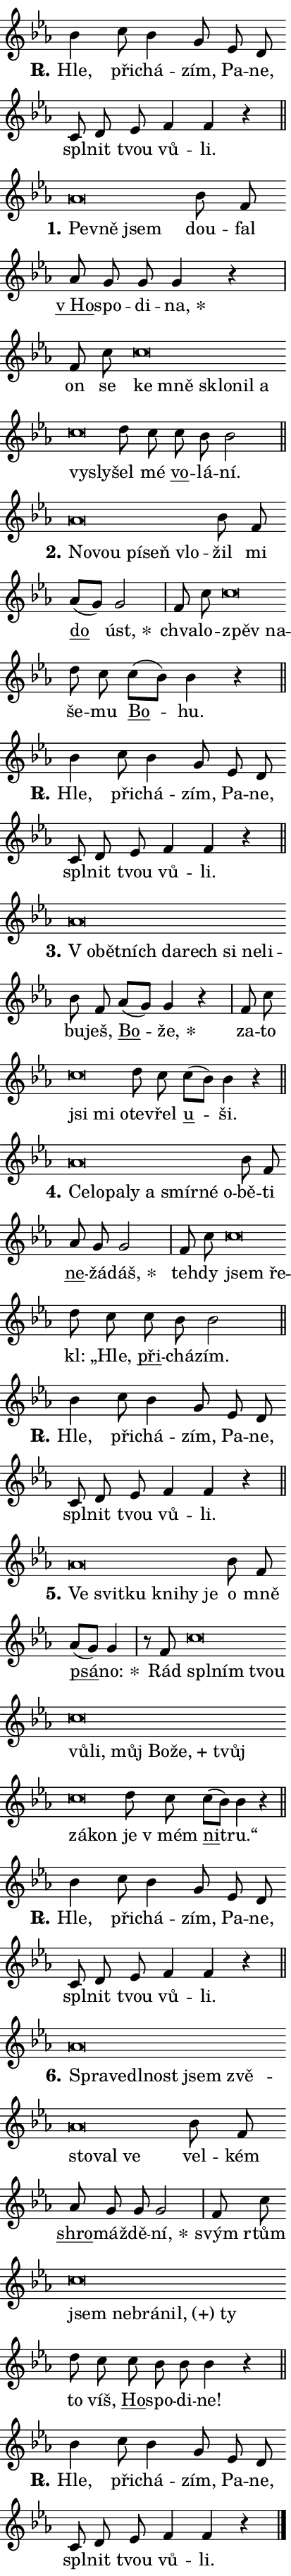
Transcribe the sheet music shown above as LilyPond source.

\version "2.24.0"
\header { tagline = "" }
\paper {
  indent = 0\cm
  top-margin = 0\cm
  right-margin = 0.13\cm % to fit lyric hyphens
  bottom-margin = 0\cm
  left-margin = 0\cm
  paper-width = 7\cm
  page-breaking = #ly:one-page-breaking
  system-system-spacing.basic-distance = #11
  score-system-spacing.basic-distance = #11
  ragged-last = ##f
}


%% Author: Thomas Morley
%% https://lists.gnu.org/archive/html/lilypond-user/2020-05/msg00002.html
#(define (line-position grob)
"Returns position of @var[grob} in current system:
   @code{'start}, if at first time-step
   @code{'end}, if at last time-step
   @code{'middle} otherwise
"
  (let* ((col (ly:item-get-column grob))
         (ln (ly:grob-object col 'left-neighbor))
         (rn (ly:grob-object col 'right-neighbor))
         (col-to-check-left (if (ly:grob? ln) ln col))
         (col-to-check-right (if (ly:grob? rn) rn col))
         (break-dir-left
           (and
             (ly:grob-property col-to-check-left 'non-musical #f)
             (ly:item-break-dir col-to-check-left)))
         (break-dir-right
           (and
             (ly:grob-property col-to-check-right 'non-musical #f)
             (ly:item-break-dir col-to-check-right))))
        (cond ((eqv? 1 break-dir-left) 'start)
              ((eqv? -1 break-dir-right) 'end)
              (else 'middle))))

#(define (tranparent-at-line-position vctor)
  (lambda (grob)
  "Relying on @code{line-position} select the relevant enry from @var{vctor}.
Used to determine transparency,"
    (case (line-position grob)
      ((end) (not (vector-ref vctor 0)))
      ((middle) (not (vector-ref vctor 1)))
      ((start) (not (vector-ref vctor 2))))))

noteHeadBreakVisibility =
#(define-music-function (break-visibility)(vector?)
"Makes @code{NoteHead}s transparent relying on @var{break-visibility}"
#{
  \override NoteHead.transparent =
    #(tranparent-at-line-position break-visibility)
#})

#(define delete-ledgers-for-transparent-note-heads
  (lambda (grob)
    "Reads whether a @code{NoteHead} is transparent.
If so this @code{NoteHead} is removed from @code{'note-heads} from
@var{grob}, which is supposed to be @code{LedgerLineSpanner}.
As a result ledgers are not printed for this @code{NoteHead}"
    (let* ((nhds-array (ly:grob-object grob 'note-heads))
           (nhds-list
             (if (ly:grob-array? nhds-array)
                 (ly:grob-array->list nhds-array)
                 '()))
           ;; Relies on the transparent-property being done before
           ;; Staff.LedgerLineSpanner.after-line-breaking is executed.
           ;; This is fragile ...
           (to-keep
             (remove
               (lambda (nhd)
                 (ly:grob-property nhd 'transparent #f))
               nhds-list)))
      ;; TODO find a better method to iterate over grob-arrays, similiar
      ;; to filter/remove etc for lists
      ;; For now rebuilt from scratch
      (set! (ly:grob-object grob 'note-heads)  '())
      (for-each
        (lambda (nhd)
          (ly:pointer-group-interface::add-grob grob 'note-heads nhd))
        to-keep))))

squashNotes = {
  \override NoteHead.X-extent = #'(-0.2 . 0.2)
  \override NoteHead.Y-extent = #'(-0.75 . 0)
  \override NoteHead.stencil =
    #(lambda (grob)
       (let ((pos (ly:grob-property grob 'staff-position)))
         (begin
           (if (< pos -7) (display "ERROR: Lower brevis then expected\n") (display ""))
           (if (<= pos -6) ly:text-interface::print ly:note-head::print))))
}
unSquashNotes = {
  \revert NoteHead.X-extent
  \revert NoteHead.Y-extent
  \revert NoteHead.stencil
}

hideNotes = \noteHeadBreakVisibility #begin-of-line-visible
unHideNotes = \noteHeadBreakVisibility #all-visible

% work-around for resetting accidentals
% https://lilypond.org/doc/v2.23/Documentation/notation/displaying-rhythms#unmetered-music
cadenzaMeasure = {
  \cadenzaOff
  \partial 1024 s1024
  \cadenzaOn
}

#(define-markup-command (accent layout props text) (markup?)
  "Underline accented syllable"
  (interpret-markup layout props
    #{\markup \override #'(offset . 4.3) \underline { #text }#}))

responsum = \markup \concat {
  "R" \hspace #-1.05 \path #0.1 #'((moveto 0 0.07) (lineto 0.9 0.8)) \hspace #0.05 "."
}

spaceSize = #0.6828661417322834 % exact space size for TeX Gyre Schola

\layout {
  \context {
    \Staff
    \remove "Time_signature_engraver"
    \override LedgerLineSpanner.after-line-breaking = #delete-ledgers-for-transparent-note-heads
  }
  \context {
    \Lyrics {
      \override LyricSpace.minimum-distance = \spaceSize
      \override LyricText.font-name = #"TeX Gyre Schola"
      \override LyricText.font-size = 1
      \override StanzaNumber.font-name = #"TeX Gyre Schola Bold"
      \override StanzaNumber.font-size = 1
    }
  }
  \context {
    \Score 
    \override NoteHead.text =
      #(lambda (grob) 
        (let ((pos (ly:grob-property grob 'staff-position)))
          #{\markup {
            \combine
              \halign #-0.55 \raise #(if (= pos -6) 0 0.5) \override #'(thickness . 2) \draw-line #'(3.2 . 0)
              \musicglyph "noteheads.sM1"
          }#}))
  }
}

% magnetic-lyrics.ily
%
%   written by
%     Jean Abou Samra <jean@abou-samra.fr>
%     Werner Lemberg <wl@gnu.org>
%
%   adapted by
%     Jiri Hon <jiri.hon@gmail.com>
%
% Version 2022-Apr-15

% https://www.mail-archive.com/lilypond-user@gnu.org/msg149350.html

#(define (Left_hyphen_pointer_engraver context)
   "Collect syllable-hyphen-syllable occurrences in lyrics and store
them in properties.  This engraver only looks to the left.  For
example, if the lyrics input is @code{foo -- bar}, it does the
following.

@itemize @bullet
@item
Set the @code{text} property of the @code{LyricHyphen} grob between
@q{foo} and @q{bar} to @code{foo}.

@item
Set the @code{left-hyphen} property of the @code{LyricText} grob with
text @q{foo} to the @code{LyricHyphen} grob between @q{foo} and
@q{bar}.
@end itemize

Use this auxiliary engraver in combination with the
@code{lyric-@/text::@/apply-@/magnetic-@/offset!} hook."
   (let ((hyphen #f)
         (text #f))
     (make-engraver
      (acknowledgers
       ((lyric-syllable-interface engraver grob source-engraver)
        (set! text grob)))
      (end-acknowledgers
       ((lyric-hyphen-interface engraver grob source-engraver)
        ;(when (not (grob::has-interface grob 'lyric-space-interface))
          (set! hyphen grob)));)
      ((stop-translation-timestep engraver)
       (when (and text hyphen)
         (ly:grob-set-object! text 'left-hyphen hyphen))
       (set! text #f)
       (set! hyphen #f)))))

#(define (lyric-text::apply-magnetic-offset! grob)
   "If the space between two syllables is less than the value in
property @code{LyricText@/.details@/.squash-threshold}, move the right
syllable to the left so that it gets concatenated with the left
syllable.

Use this function as a hook for
@code{LyricText@/.after-@/line-@/breaking} if the
@code{Left_@/hyphen_@/pointer_@/engraver} is active."
   (let ((hyphen (ly:grob-object grob 'left-hyphen #f)))
     (when hyphen
       (let ((left-text (ly:spanner-bound hyphen LEFT)))
         (when (grob::has-interface left-text 'lyric-syllable-interface)
           (let* ((common (ly:grob-common-refpoint grob left-text X))
                  (this-x-ext (ly:grob-extent grob common X))
                  (left-x-ext
                   (begin
                     ;; Trigger magnetism for left-text.
                     (ly:grob-property left-text 'after-line-breaking)
                     (ly:grob-extent left-text common X)))
                  ;; `delta` is the gap width between two syllables.
                  (delta (- (interval-start this-x-ext)
                            (interval-end left-x-ext)))
                  (details (ly:grob-property grob 'details))
                  (threshold (assoc-get 'squash-threshold details 0.2)))
             (when (< delta threshold)
               (let* (;; We have to manipulate the input text so that
                      ;; ligatures crossing syllable boundaries are not
                      ;; disabled.  For languages based on the Latin
                      ;; script this is essentially a beautification.
                      ;; However, for non-Western scripts it can be a
                      ;; necessity.
                      (lt (ly:grob-property left-text 'text))
                      (rt (ly:grob-property grob 'text))
                      (is-space (grob::has-interface hyphen 'lyric-space-interface))
                      (space (if is-space " " ""))
                      (extra-delta (if is-space spaceSize 0))
                      ;; Append new syllable.
                      (ltrt-space (if (and (string? lt) (string? rt))
                                (string-append lt space rt)
                                (make-concat-markup (list lt space rt))))
                      ;; Right-align `ltrt` to the right side.
                      (ltrt-space-markup (grob-interpret-markup
                               grob
                               (make-translate-markup
                                (cons (interval-length this-x-ext) 0)
                                (make-right-align-markup ltrt-space)))))
                 (begin
                   ;; Don't print `left-text`.
                   (ly:grob-set-property! left-text 'stencil #f)
                   ;; Set text and stencil (which holds all collected
                   ;; syllables so far) and shift it to the left.
                   (ly:grob-set-property! grob 'text ltrt-space)
                   (ly:grob-set-property! grob 'stencil ltrt-space-markup)
                   (ly:grob-translate-axis! grob (- (- delta extra-delta)) X))))))))))


#(define (lyric-hyphen::displace-bounds-first grob)
   ;; Make very sure this callback isn't triggered too early.
   (let ((left (ly:spanner-bound grob LEFT))
         (right (ly:spanner-bound grob RIGHT)))
     (ly:grob-property left 'after-line-breaking)
     (ly:grob-property right 'after-line-breaking)
     (ly:lyric-hyphen::print grob)))

squashThreshold = #0.4

\layout {
  \context {
    \Lyrics
    \consists #Left_hyphen_pointer_engraver
    \override LyricText.after-line-breaking =
      #lyric-text::apply-magnetic-offset!
    \override LyricHyphen.stencil = #lyric-hyphen::displace-bounds-first
    \override LyricText.details.squash-threshold = \squashThreshold
    \override LyricHyphen.minimum-distance = 0
    \override LyricHyphen.minimum-length = \squashThreshold
  }
}

squashText = \override LyricText.details.squash-threshold = 9999
unSquashText = \override LyricText.details.squash-threshold = \squashThreshold

leftText = \override LyricText.self-alignment-X = #LEFT
unLeftText = \revert LyricText.self-alignment-X

starOffset = #(lambda (grob) 
                (let ((x_offset (ly:self-alignment-interface::aligned-on-x-parent grob)))
                  (if (= x_offset 0) 0 (+ x_offset 1.2))))

star = #(define-music-function (syllable)(string?)
"Append star separator at the end of a syllable"
#{
  \once \override LyricText.X-offset = #starOffset
  \lyricmode { \markup {
    #syllable
    \override #'((font-name . "TeX Gyre Schola Bold")) \hspace #0.2 \lower #0.65 \larger "*"
  } }
#})

starAccent = #(define-music-function (syllable)(string?)
"Append star separator at the end of a syllable and make accent"
#{
  \once \override LyricText.X-offset = #starOffset
  \lyricmode { \markup {
    \accent #syllable
    \override #'((font-name . "TeX Gyre Schola Bold")) \hspace #0.2 \lower #0.65 \larger "*"
  } }
#})

breath = #(define-music-function (syllable)(string?)
"Append breathing indicator at the end of a syllable"
#{
  \lyricmode { \markup { #syllable "+" } }
#})

optionalBreath = #(define-music-function (syllable)(string?)
"Append optional breathing indicator at the end of a syllable"
#{
  \lyricmode { \markup { #syllable "(+)" } }
#})


\score {
    <<
        \new Voice = "melody" { \cadenzaOn \key es \major \relative { bes'4 c8 bes4 g8 \bar "" es d \bar "" c d es \bar "" f4 f r \cadenzaMeasure \bar "||" \break } }
        \new Lyrics \lyricsto "melody" { \lyricmode { \set stanza = \responsum
Hle, při -- chá -- zím, Pa -- ne, spl -- nit tvou vů -- li. } }
    >>
    \layout {}
}

\score {
    <<
        \new Voice = "melody" { \cadenzaOn \key es \major \relative { \squashNotes as'\breve*1/16 \hideNotes \breve*1/16 \breve*1/16 \bar "" \unHideNotes \unSquashNotes bes8 f \bar "" as g g g4 r \cadenzaMeasure \bar "|" f8 c' \bar "" \squashNotes c\breve*1/16 \hideNotes \breve*1/16 \bar "" \breve*1/16 \bar "" \breve*1/16 \bar "" \breve*1/16 \bar "" \breve*1/16 \breve*1/16 \bar "" \unHideNotes \unSquashNotes d8 c \bar "" c bes bes2 \cadenzaMeasure \bar "||" \break } }
        \new Lyrics \lyricsto "melody" { \lyricmode { \set stanza = "1."
\leftText Pev -- \squashText ně jsem \unLeftText \unSquashText dou -- fal \markup \accent "v Ho" -- spo -- di -- \star na, on se \leftText ke \squashText mně sklo -- nil a vy -- sly -- \unLeftText \unSquashText šel mé \markup \accent vo -- lá -- ní. } }
    >>
    \layout {}
}

\score {
    <<
        \new Voice = "melody" { \cadenzaOn \key es \major \relative { \squashNotes as'\breve*1/16 \hideNotes \breve*1/16 \bar "" \breve*1/16 \bar "" \breve*1/16 \breve*1/16 \bar "" \unHideNotes \unSquashNotes bes8 f \bar "" as[( g)] g2 \cadenzaMeasure \bar "|" f8 c' \bar "" \squashNotes c\breve*1/16 \hideNotes \breve*1/16 \bar "" \unHideNotes \unSquashNotes d8 c \bar "" c[( bes)] bes4 r \cadenzaMeasure \bar "||" \break } }
        \new Lyrics \lyricsto "melody" { \lyricmode { \set stanza = "2."
\leftText No -- \squashText vou pí -- seň vlo -- \unLeftText \unSquashText žil mi \markup \accent do \star úst, chva -- lo -- \leftText zpěv \squashText na -- \unLeftText \unSquashText še -- mu \markup \accent Bo -- hu. } }
    >>
    \layout {}
}

\score {
    <<
        \new Voice = "melody" { \cadenzaOn \key es \major \relative { bes'4 c8 bes4 g8 \bar "" es d \bar "" c d es \bar "" f4 f r \cadenzaMeasure \bar "||" \break } }
        \new Lyrics \lyricsto "melody" { \lyricmode { \set stanza = \responsum
Hle, při -- chá -- zím, Pa -- ne, spl -- nit tvou vů -- li. } }
    >>
    \layout {}
}

\score {
    <<
        \new Voice = "melody" { \cadenzaOn \key es \major \relative { \squashNotes as'\breve*1/16 \hideNotes \breve*1/16 \bar "" \breve*1/16 \bar "" \breve*1/16 \bar "" \breve*1/16 \bar "" \breve*1/16 \bar "" \breve*1/16 \breve*1/16 \bar "" \unHideNotes \unSquashNotes bes8 f \bar "" as[( g)] g4 r \cadenzaMeasure \bar "|" f8 c' \bar "" \squashNotes c\breve*1/16 \hideNotes \breve*1/16 \breve*1/16 \bar "" \unHideNotes \unSquashNotes d8 c \bar "" c[( bes)] bes4 r \cadenzaMeasure \bar "||" \break } }
        \new Lyrics \lyricsto "melody" { \lyricmode { \set stanza = "3."
\leftText "V o" -- \squashText bět -- ních da -- rech si ne -- li -- \unLeftText \unSquashText bu -- ješ, \markup \accent Bo -- \star že, za -- to \leftText jsi \squashText mi o -- \unLeftText \unSquashText te -- vřel \markup \accent u -- ši. } }
    >>
    \layout {}
}

\score {
    <<
        \new Voice = "melody" { \cadenzaOn \key es \major \relative { \squashNotes as'\breve*1/16 \hideNotes \breve*1/16 \bar "" \breve*1/16 \bar "" \breve*1/16 \bar "" \breve*1/16 \bar "" \breve*1/16 \bar "" \breve*1/16 \breve*1/16 \bar "" \unHideNotes \unSquashNotes bes8 f \bar "" as g g2 \cadenzaMeasure \bar "|" f8 c' \bar "" \squashNotes c\breve*1/16 \hideNotes \breve*1/16 \bar "" \unHideNotes \unSquashNotes d8 c \bar "" c bes bes2 \cadenzaMeasure \bar "||" \break } }
        \new Lyrics \lyricsto "melody" { \lyricmode { \set stanza = "4."
\leftText Ce -- \squashText lo -- pa -- ly a smír -- né o -- \unLeftText \unSquashText bě -- ti \markup \accent ne -- žá -- \star dáš, teh -- dy \leftText jsem \squashText ře -- \unLeftText \unSquashText kl: „Hle, \markup \accent při -- chá -- zím. } }
    >>
    \layout {}
}

\score {
    <<
        \new Voice = "melody" { \cadenzaOn \key es \major \relative { bes'4 c8 bes4 g8 \bar "" es d \bar "" c d es \bar "" f4 f r \cadenzaMeasure \bar "||" \break } }
        \new Lyrics \lyricsto "melody" { \lyricmode { \set stanza = \responsum
Hle, při -- chá -- zím, Pa -- ne, spl -- nit tvou vů -- li. } }
    >>
    \layout {}
}

\score {
    <<
        \new Voice = "melody" { \cadenzaOn \key es \major \relative { \squashNotes as'\breve*1/16 \hideNotes \breve*1/16 \bar "" \breve*1/16 \bar "" \breve*1/16 \bar "" \breve*1/16 \breve*1/16 \bar "" \unHideNotes \unSquashNotes bes8 f \bar "" as[( g)] g4 \cadenzaMeasure \bar "|" r8 f8 \squashNotes c'\breve*1/16 \hideNotes \breve*1/16 \bar "" \breve*1/16 \bar "" \breve*1/16 \bar "" \breve*1/16 \bar "" \breve*1/16 \bar "" \breve*1/16 \bar "" \breve*1/16 \bar "" \breve*1/16 \bar "" \breve*1/16 \breve*1/16 \bar "" \unHideNotes \unSquashNotes d8 c \bar "" c[( bes)] bes4 r \cadenzaMeasure \bar "||" \break } }
        \new Lyrics \lyricsto "melody" { \lyricmode { \set stanza = "5."
\leftText Ve \squashText svit -- ku kni -- hy je \unLeftText \unSquashText o mně \markup \accent psá -- \star no: Rád \leftText spl -- \squashText ním tvou vů -- li, můj Bo -- \breath "že," tvůj zá -- kon \unLeftText \unSquashText je "v mém" \markup \accent ni -- tru.“ } }
    >>
    \layout {}
}

\score {
    <<
        \new Voice = "melody" { \cadenzaOn \key es \major \relative { bes'4 c8 bes4 g8 \bar "" es d \bar "" c d es \bar "" f4 f r \cadenzaMeasure \bar "||" \break } }
        \new Lyrics \lyricsto "melody" { \lyricmode { \set stanza = \responsum
Hle, při -- chá -- zím, Pa -- ne, spl -- nit tvou vů -- li. } }
    >>
    \layout {}
}

\score {
    <<
        \new Voice = "melody" { \cadenzaOn \key es \major \relative { \squashNotes as'\breve*1/16 \hideNotes \breve*1/16 \bar "" \breve*1/16 \bar "" \breve*1/16 \bar "" \breve*1/16 \bar "" \breve*1/16 \bar "" \breve*1/16 \bar "" \breve*1/16 \breve*1/16 \bar "" \unHideNotes \unSquashNotes bes8 f \bar "" as g g g2 \cadenzaMeasure \bar "|" f8 c' \bar "" \squashNotes c\breve*1/16 \hideNotes \breve*1/16 \bar "" \breve*1/16 \bar "" \breve*1/16 \breve*1/16 \bar "" \unHideNotes \unSquashNotes d8 c \bar "" c bes bes bes4 r \cadenzaMeasure \bar "||" \break } }
        \new Lyrics \lyricsto "melody" { \lyricmode { \set stanza = "6."
\leftText Spra -- \squashText ve -- dl -- nost jsem zvě -- sto -- val ve \unLeftText \unSquashText vel -- kém \markup \accent shro -- máž -- dě -- \star ní, svým rtům \leftText jsem \squashText ne -- brá -- \optionalBreath nil, ty \unLeftText \unSquashText to víš, \markup \accent Ho -- spo -- di -- ne! } }
    >>
    \layout {}
}

\score {
    <<
        \new Voice = "melody" { \cadenzaOn \key es \major \relative { bes'4 c8 bes4 g8 \bar "" es d \bar "" c d es \bar "" f4 f r \cadenzaMeasure \bar "||" \break } \bar "|." }
        \new Lyrics \lyricsto "melody" { \lyricmode { \set stanza = \responsum
Hle, při -- chá -- zím, Pa -- ne, spl -- nit tvou vů -- li. } }
    >>
    \layout {}
}
